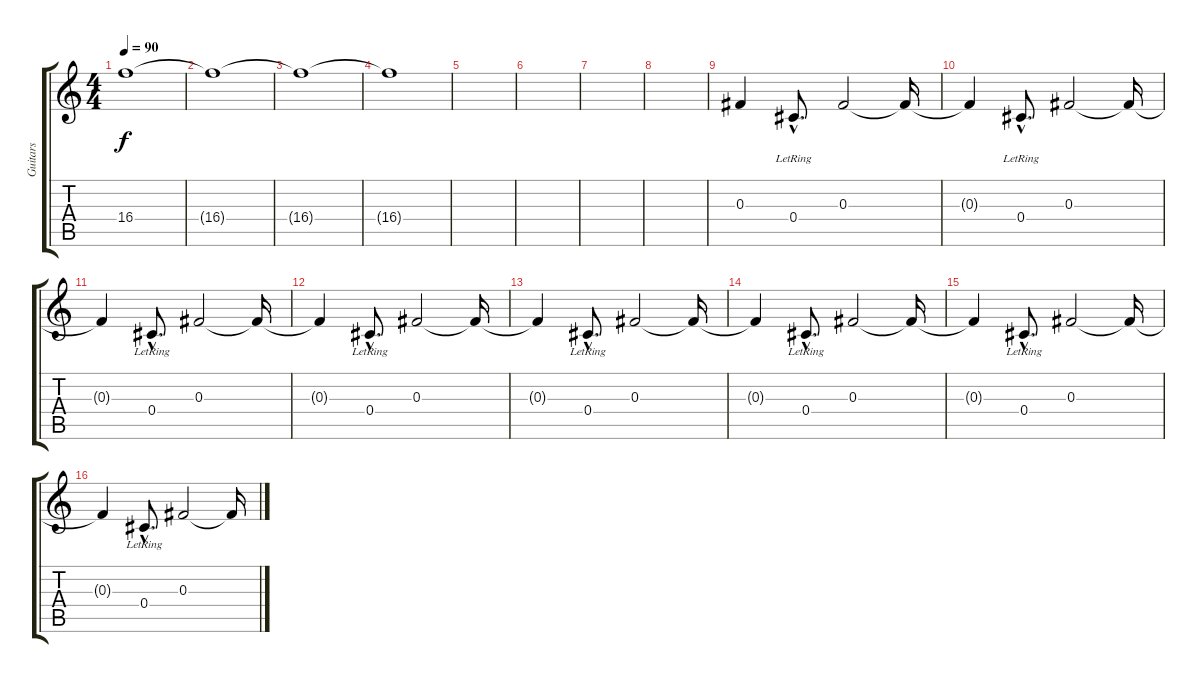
\track ("Guitars" "Guitars") {instrument overdrivenguitar}
\staff {score tabs}
\tuning (Eb4 Bb3 Gb3 Db3 Ab2 Eb2) {hide}
\ts (4 4)
\tempo 90
\clef g2
\ks c
16.4.1{dy f volume 4} |
16.4{t}.1 |
16.4{t}.1 |
16.4{t}.1 |
|
|
|
|
0.3.4{volume 14} 0.4{hac lr}.8{d} 0.3.2 0.3{t}.16 |
0.3{t}.4 0.4{hac lr}.8{d} 0.3.2 0.3{t}.16 |
0.3{t}.4 0.4{hac lr}.8{d} 0.3.2 0.3{t}.16 |
0.3{t}.4 0.4{hac lr}.8{d} 0.3.2 0.3{t}.16 |
0.3{t}.4 0.4{hac lr}.8{d} 0.3.2 0.3{t}.16 |
0.3{t}.4 0.4{hac lr}.8{d} 0.3.2 0.3{t}.16 |
0.3{t}.4 0.4{hac lr}.8{d} 0.3.2 0.3{t}.16 |
0.3{t}.4 0.4{hac lr}.8{d} 0.3.2 0.3{t}.16
